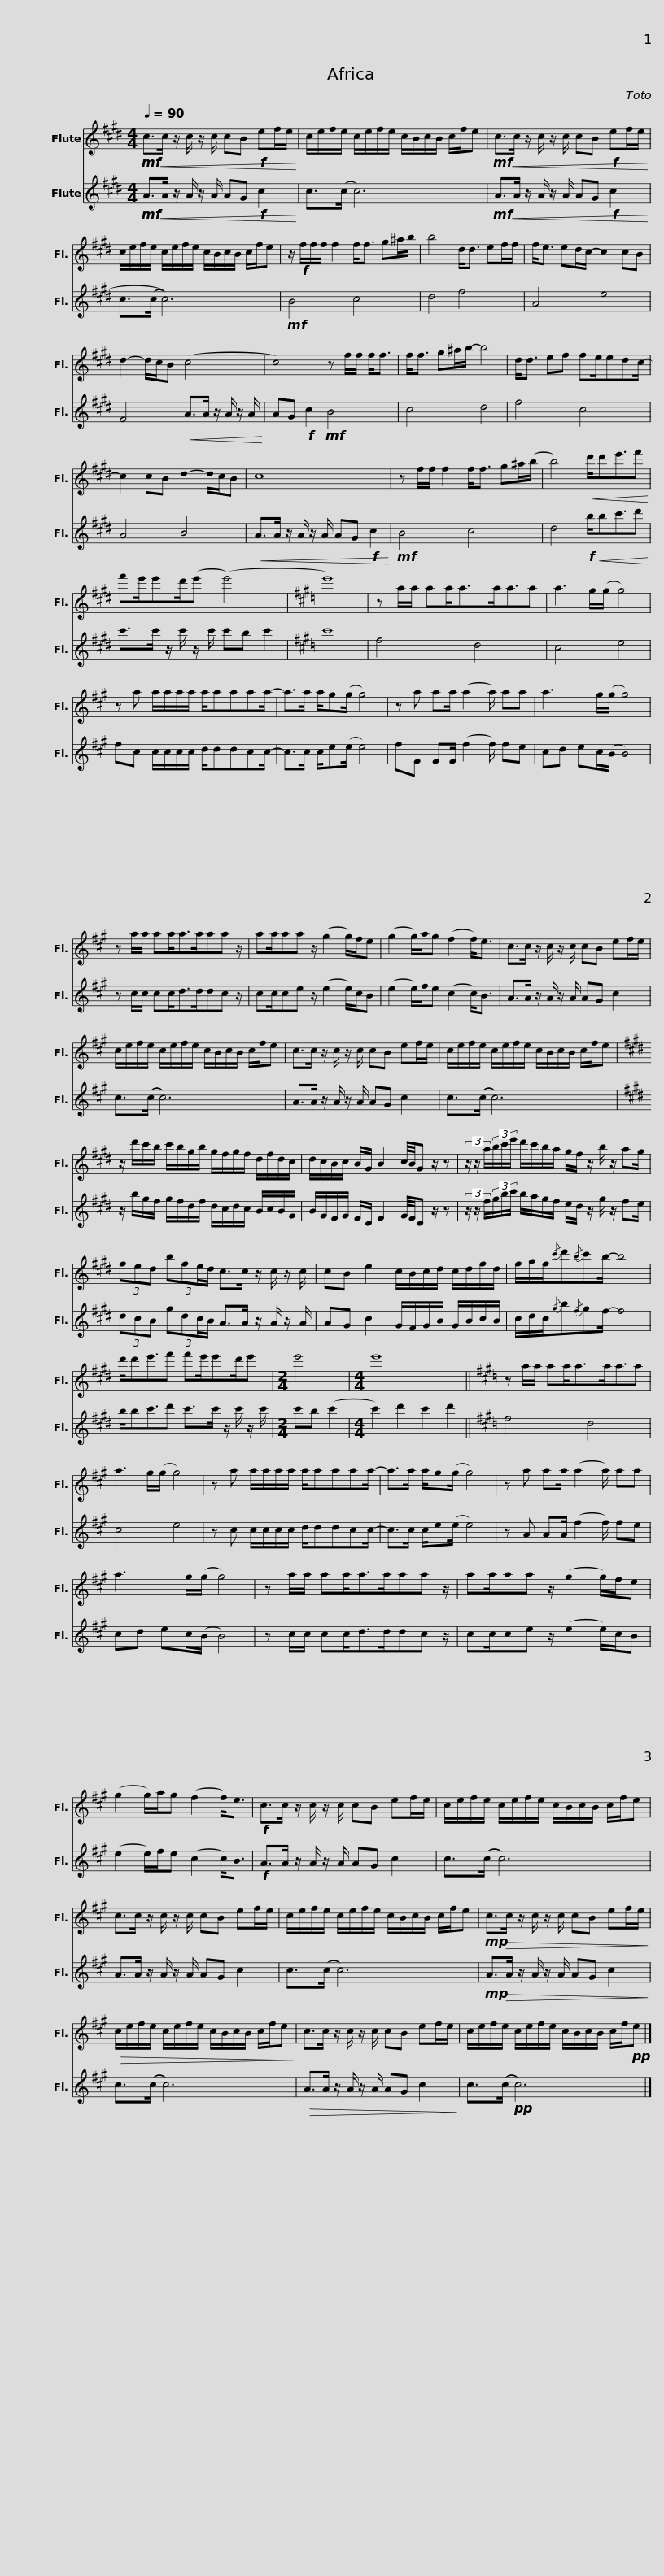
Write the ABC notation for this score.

X:1
%%score 1 2
L:1/8
Q:1/4=90
M:4/4
I:linebreak $
K:E
V:1 treble
V:2 treble
V:1
!mf!!<(! c>c z/ c/ z/ c/ cB!f! ef/e/!<)! | c/e/f/e/ c/e/f/e/ c/B/c/B/ c/f/e |!mf!!<(! c>c z/ c/ z/ c/ cB!f! ef/e/!<)! |$ c/e/f/e/ c/e/f/e/ c/B/c/B/ c/f/e | z/!f! f/f/f/ f2 f<f g^a/b/ | %5
 b4 d<d ef/f/ | f<e ed/c/- c2 cB |$ d2- d/c/B (c4 | c4) z f/f/ f<f | f<f g^a/b/- b4 | %10
 d<d ef fe/edc/- | c2 cB d2- d/c/B |$ c8 | z f/f/ f2 f<f g^a/(b/ | b4)!<(! d'/d'e'3/2f'!<)! | %15
 f'e'/e'd'/(e' (e'4) |[K:A] e'8) |$ z a/a/ aa<aa<aa | a3 g/(g/ g4) | z a a/a/a/a/ a/aaaa/- | %20
 a>a a/g(g/ g4) |$ z a aa/ (a2 a/) aa | a3 g/(g/ g4) | z a/a/ aa<aa/aa z/ | aa/aa z/ (g2 g/)f/e |$ %25
 (g2 g/)a/g (f2 f<)e | c>c z/ c/ z/ c/ cB ef/e/ | c/e/f/e/ c/e/f/e/ c/B/c/B/ c/f/e | c>c z/ c/ z/ c/ cB ef/e/ |$ c/e/f/e/ c/e/f/e/ c/B/c/B/ c/f/e | %30
[K:E] z/ d'/c'/b/ c'/b/g/b/ g/f/g/f/ d/f/d/c/ | d/c/B/c/ B/G/ B2 c/4B/4G z/ z |$ (3z/ z/ a/(3b/c'/e'/ d'/c'/b/a/ g/f/ z/ b/ z/ ag/ | (3fed (3:2:4bfe/d/ c>c z/ c/ z/ c/ | cB e2 c/B/c/d/ c/d/f/d/ |$ %35
 f/g/f/{/c'}d'{/b}c'b/- b4 | d'/d'e'3/2f' f'e'/e'd'/e' |[M:2/4] e'4 |[M:4/4] e'8 ||$[K:A] z a/a/ aa<aa<aa | %40
 a3 g/(g/ g4) | z a a/a/a/a/ a/aaaa/- | a>a a/g(g/ g4) |$ z a aa/ (a2 a/) aa | a3 g/(g/ g4) | %45
 z a/a/ aa<aa/aa z/ | aa/aa z/ (g2 g/)f/e |$ (g2 g/)a/g (f2 f<)e |!f! c>c z/ c/ z/ c/ cB ef/e/ | c/e/f/e/ c/e/f/e/ c/B/c/B/ c/f/e | %50
 c>c z/ c/ z/ c/ cB ef/e/ |$ c/e/f/e/ c/e/f/e/ c/B/c/B/ c/f/e |!mp!!>(! c>c z/ c/ z/ c/ cB ef/e/!>)! |!>(! c/e/f/e/ c/e/f/e/ c/B/c/B/ c/f/e!>)! |$ c>c z/ c/ z/ c/ cB ef/e/ | %55
 c/e/f/e/ c/e/f/e/ c/B/c/B/ c/f/!pp!e |] %56
V:2
!mf!!<(! A>A z/ A/ z/ A/ AG!f! c2!<)! | c>(c c6) |!mf!!<(! A>A z/ A/ z/ A/ AG!f! c2!<)! |$ c>(((c c6))) |!mf! B4 c4 | %5
 d4 f4 | A4 e4 |$ F4!<(! A>A z/ A/ z/ A/!<)! | AG!f! c2!mf! B4 | c4 d4 | %10
 f4 c4 | A4 B4 |$!<(! A>A z/ A/ z/ A/ AG!f! c2!<)! |!mf! B4 c4 | d4!f!!<(! b/bc'3/2d'!<)! | %15
 c'>c' z/ c'/ z/ c'/ c'b c'2 |[K:A] c'8 |$ f4 d4 | c4 e4 | fc c/c/c/c/ d/ddcc/- | %20
 c>c c/e(e/ e4) |$ fF FF/ (f2 f/) fe | cd ec/(B/ B4) | z c/c/ cc<dd/dc z/ | cc/ce z/ (e2 e/)c/B |$ %25
 (e2 e/)f/e (c2 c<)B | A>A z/ A/ z/ A/ AG c2 | c>((c c6)) | A>A z/ A/ z/ A/ AG c2 |$ c>((c c6)) | %30
[K:E] z/ b/g/f/ g/f/d/f/ d/c/d/c/ B/c/B/G/ | B/G/F/G/ F/D/ F2 G/4F/4D z/ z |$ (3z/ z/ f/(3g/b/c'/ b/a/g/f/ e/d/ z/ g/ z/ fe/ | (3dcB (3:2:4gdc/B/ A>A z/ A/ z/ A/ | AG c2 G/F/G/B/ G/B/c/B/ |$ %35
 c/d/c/{/g}b{/f}gf/- f4 | b/bc'3/2d' c'>c' z/ c'/ z/ c'/ |[M:2/4] c'b (c'2 |[M:4/4] c'2) d'2 c'2 d'2 ||$[K:A] f4 d4 | %40
 c4 e4 | z c c/c/c/c/ d/ddcc/- | c>c c/e(e/ e4) |$ z A AA/ (f2 f/) fe | cd ec/(B/ B4) | %45
 z c/c/ cc<dd/dc z/ | cc/ce z/ (e2 e/)c/B |$ (e2 e/)f/e (c2 c<)B |!f! A>A z/ A/ z/ A/ AG c2 | c>((c c6)) | %50
 A>A z/ A/ z/ A/ AG c2 |$ c>((c c6)) |!mp!!>(! A>A z/ A/ z/ A/ AG c2!>)! | c>((c c6)) |$!>(! A>A z/ A/ z/ A/ AG c2!>)! | %55
 c>((c!pp! c6)) |] %56
